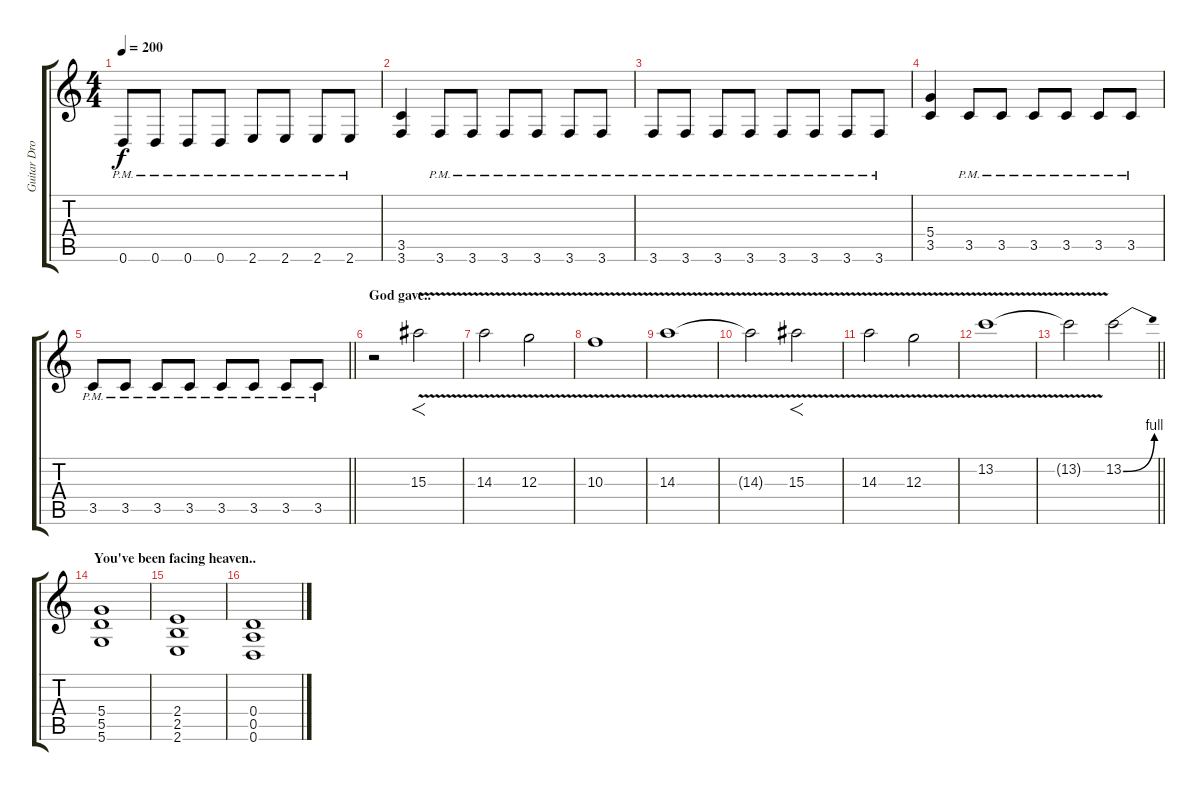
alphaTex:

\track ("Guitar DropD" "Guitar Dro") {instrument distortionguitar}
\staff {score tabs}
\tuning (E4 B3 G3 D3 A2 D2) {hide}
\ts (4 4)
\tempo 200
\clef g2
\ks c
0.6{pm}.8{dy f} 0.6{pm}.8 0.6{pm}.8 0.6{pm}.8 2.6{pm}.8 2.6{pm}.8 2.6{pm}.8 2.6{pm}.8 |
(3.5 3.6).4 3.6{pm}.8 3.6{pm}.8 3.6{pm}.8 3.6{pm}.8 3.6{pm}.8 3.6{pm}.8 |
3.6{pm}.8 3.6{pm}.8 3.6{pm}.8 3.6{pm}.8 3.6{pm}.8 3.6{pm}.8 3.6{pm}.8 3.6{pm}.8 |
(5.4 3.5).4 3.5{pm}.8 3.5{pm}.8 3.5{pm}.8 3.5{pm}.8 3.5{pm}.8 3.5{pm}.8 |
\barLineRight lightlight
3.5{pm}.8 3.5{pm}.8 3.5{pm}.8 3.5{pm}.8 3.5{pm}.8 3.5{pm}.8 3.5{pm}.8 3.5{pm}.8 |
\section ("" "God gave..")
r.2 15.3{v}.2{f} |
14.3{v}.2 12.3{v}.2 |
10.3{v}.1 |
14.3{v}.1 |
14.3{v t}.2 15.3{v}.2{f} |
14.3{v}.2 12.3{v}.2 |
13.2{v}.1 |
\barLineRight lightlight
13.2{t}.2 13.2{be (bend 0 0 60 4)}.2 |
\section ("" "You've been facing heaven..")
(5.4 5.5 5.6).1 |
(2.4 2.5 2.6).1 |
(0.4 0.5 0.6).1
